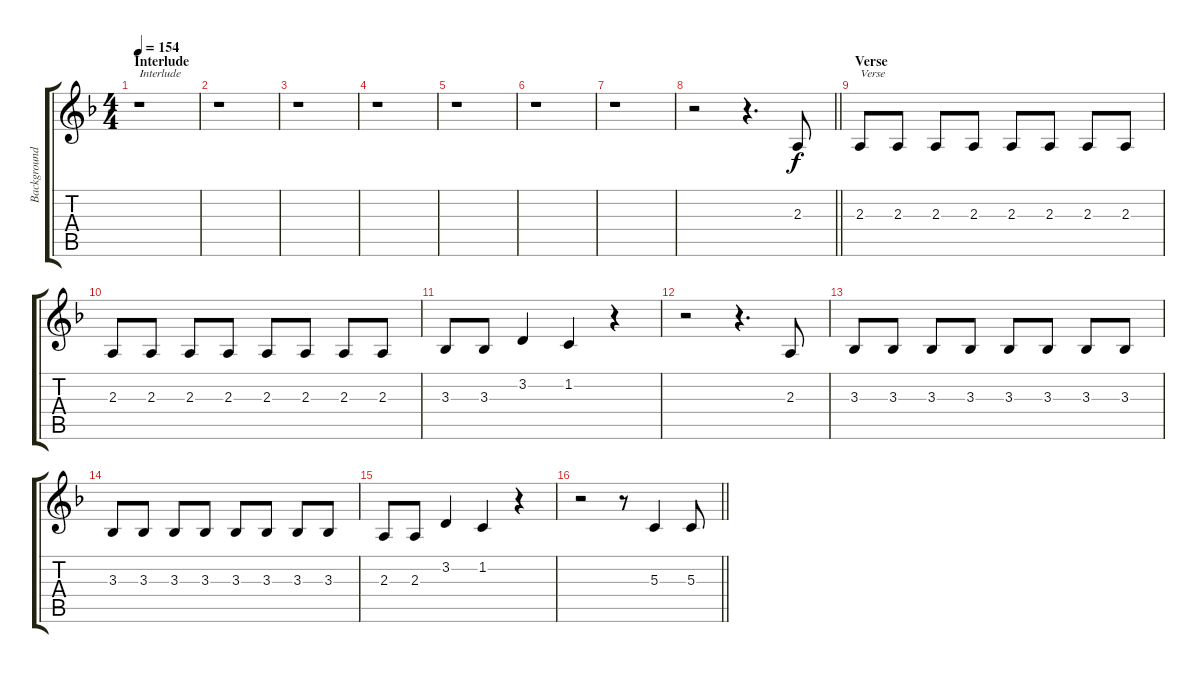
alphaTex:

\track ("Background voice" "Background") {instrument oboe}
\staff {score tabs}
\tuning (E4 B3 G3 D3 A2 E2) {hide}
\ts (4 4)
\section ("" "Interlude")
\tempo 154
\clef g2
\ks f
r.1{txt "Interlude" dy f} |
r.1 |
r.1 |
r.1 |
r.1 |
r.1 |
r.1 |
\barLineRight lightlight
r.2 r.4{d} 2.3.8 |
\section ("" "Verse")
2.3.8{txt "Verse"} 2.3.8 2.3.8 2.3.8 2.3.8 2.3.8 2.3.8 2.3.8 |
2.3.8 2.3.8 2.3.8 2.3.8 2.3.8 2.3.8 2.3.8 2.3.8 |
3.3.8 3.3.8 3.2.4 1.2.4 r.4 |
r.2 r.4{d} 2.3.8 |
3.3.8 3.3.8 3.3.8 3.3.8 3.3.8 3.3.8 3.3.8 3.3.8 |
3.3.8 3.3.8 3.3.8 3.3.8 3.3.8 3.3.8 3.3.8 3.3.8 |
2.3.8 2.3.8 3.2.4 1.2.4 r.4 |
\barLineRight lightlight
r.2 r.8 5.3.4 5.3.8
